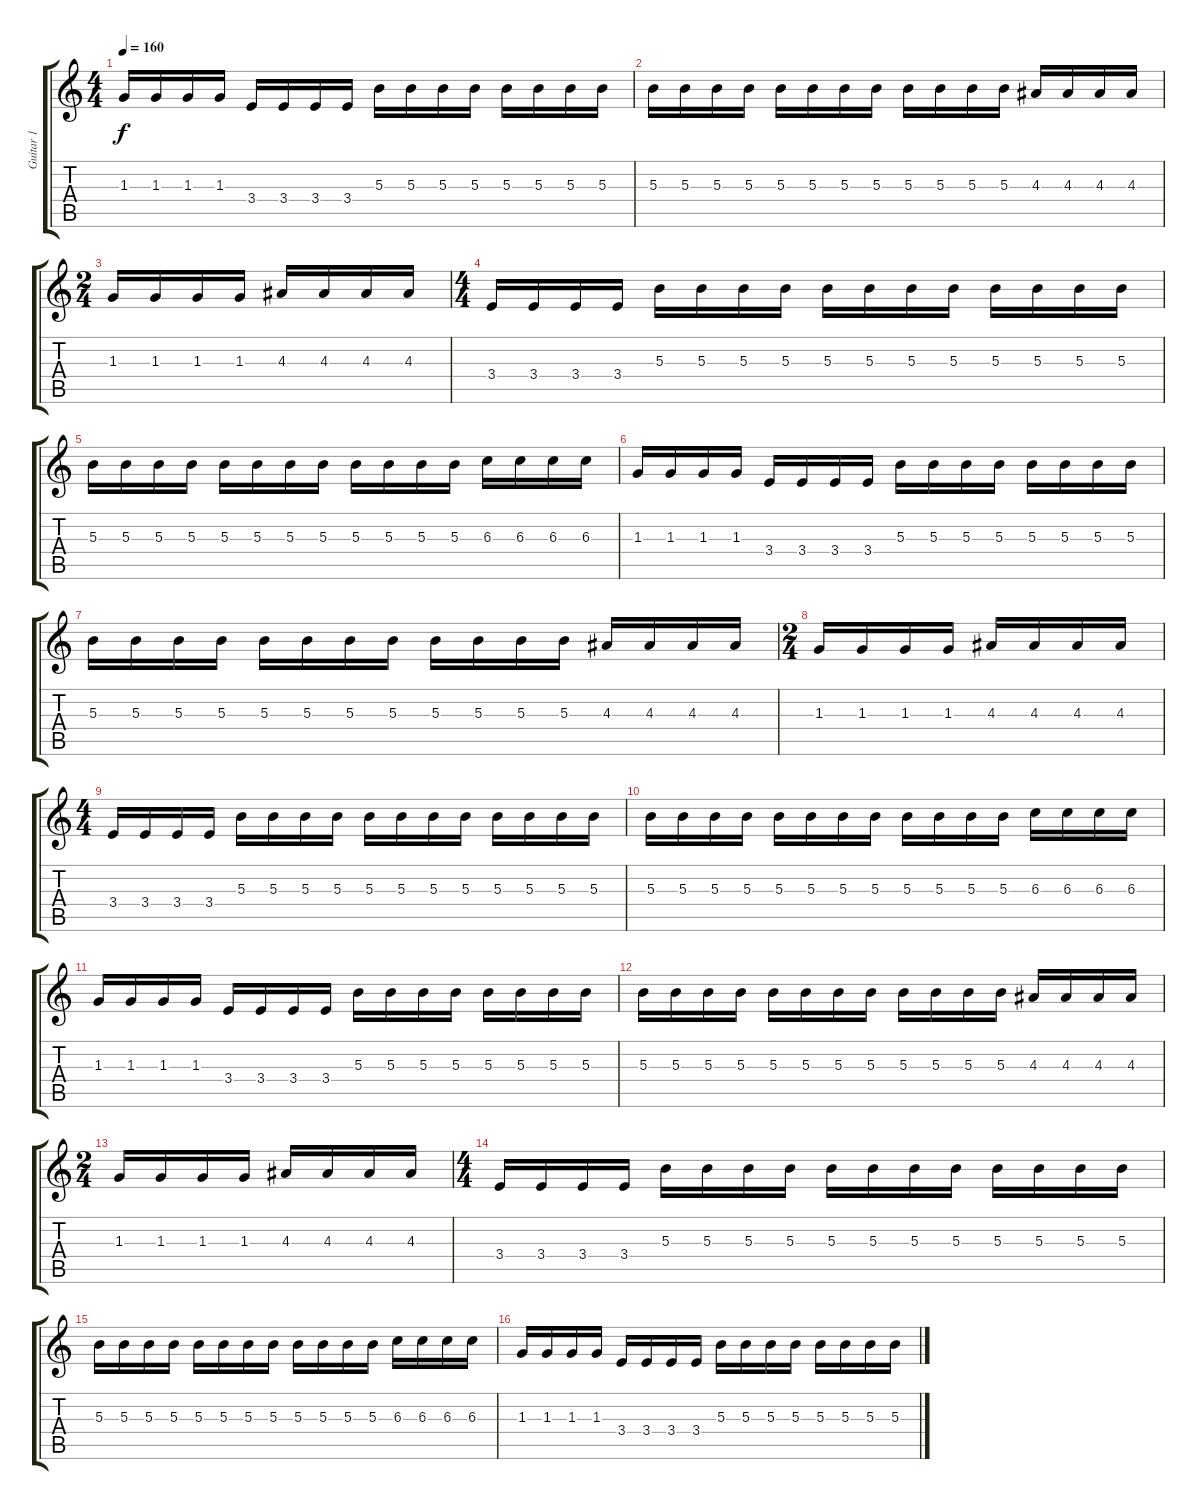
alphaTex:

\track ("Guitar 1" "Guitar 1") {instrument distortionguitar}
\staff {score tabs}
\tuning (Eb4 Bb3 Gb3 Db3 Ab2 Eb2) {hide}
\ts (4 4)
\tempo 160
\clef g2
\ks c
1.3.16{dy f} 1.3.16 1.3.16 1.3.16 3.4.16 3.4.16 3.4.16 3.4.16 5.3.16 5.3.16 5.3.16 5.3.16 5.3.16 5.3.16 5.3.16 5.3.16 |
5.3.16 5.3.16 5.3.16 5.3.16 5.3.16 5.3.16 5.3.16 5.3.16 5.3.16 5.3.16 5.3.16 5.3.16 4.3.16 4.3.16 4.3.16 4.3.16 |
\ts (2 4)
1.3.16 1.3.16 1.3.16 1.3.16 4.3.16 4.3.16 4.3.16 4.3.16 |
\ts (4 4)
3.4.16 3.4.16 3.4.16 3.4.16 5.3.16 5.3.16 5.3.16 5.3.16 5.3.16 5.3.16 5.3.16 5.3.16 5.3.16 5.3.16 5.3.16 5.3.16 |
5.3.16 5.3.16 5.3.16 5.3.16 5.3.16 5.3.16 5.3.16 5.3.16 5.3.16 5.3.16 5.3.16 5.3.16 6.3.16 6.3.16 6.3.16 6.3.16 |
1.3.16 1.3.16 1.3.16 1.3.16 3.4.16 3.4.16 3.4.16 3.4.16 5.3.16 5.3.16 5.3.16 5.3.16 5.3.16 5.3.16 5.3.16 5.3.16 |
5.3.16 5.3.16 5.3.16 5.3.16 5.3.16 5.3.16 5.3.16 5.3.16 5.3.16 5.3.16 5.3.16 5.3.16 4.3.16 4.3.16 4.3.16 4.3.16 |
\ts (2 4)
1.3.16 1.3.16 1.3.16 1.3.16 4.3.16 4.3.16 4.3.16 4.3.16 |
\ts (4 4)
3.4.16 3.4.16 3.4.16 3.4.16 5.3.16 5.3.16 5.3.16 5.3.16 5.3.16 5.3.16 5.3.16 5.3.16 5.3.16 5.3.16 5.3.16 5.3.16 |
5.3.16 5.3.16 5.3.16 5.3.16 5.3.16 5.3.16 5.3.16 5.3.16 5.3.16 5.3.16 5.3.16 5.3.16 6.3.16 6.3.16 6.3.16 6.3.16 |
1.3.16 1.3.16 1.3.16 1.3.16 3.4.16 3.4.16 3.4.16 3.4.16 5.3.16 5.3.16 5.3.16 5.3.16 5.3.16 5.3.16 5.3.16 5.3.16 |
5.3.16 5.3.16 5.3.16 5.3.16 5.3.16 5.3.16 5.3.16 5.3.16 5.3.16 5.3.16 5.3.16 5.3.16 4.3.16 4.3.16 4.3.16 4.3.16 |
\ts (2 4)
1.3.16 1.3.16 1.3.16 1.3.16 4.3.16 4.3.16 4.3.16 4.3.16 |
\ts (4 4)
3.4.16 3.4.16 3.4.16 3.4.16 5.3.16 5.3.16 5.3.16 5.3.16 5.3.16 5.3.16 5.3.16 5.3.16 5.3.16 5.3.16 5.3.16 5.3.16 |
5.3.16 5.3.16 5.3.16 5.3.16 5.3.16 5.3.16 5.3.16 5.3.16 5.3.16 5.3.16 5.3.16 5.3.16 6.3.16 6.3.16 6.3.16 6.3.16 |
1.3.16 1.3.16 1.3.16 1.3.16 3.4.16 3.4.16 3.4.16 3.4.16 5.3.16 5.3.16 5.3.16 5.3.16 5.3.16 5.3.16 5.3.16 5.3.16
